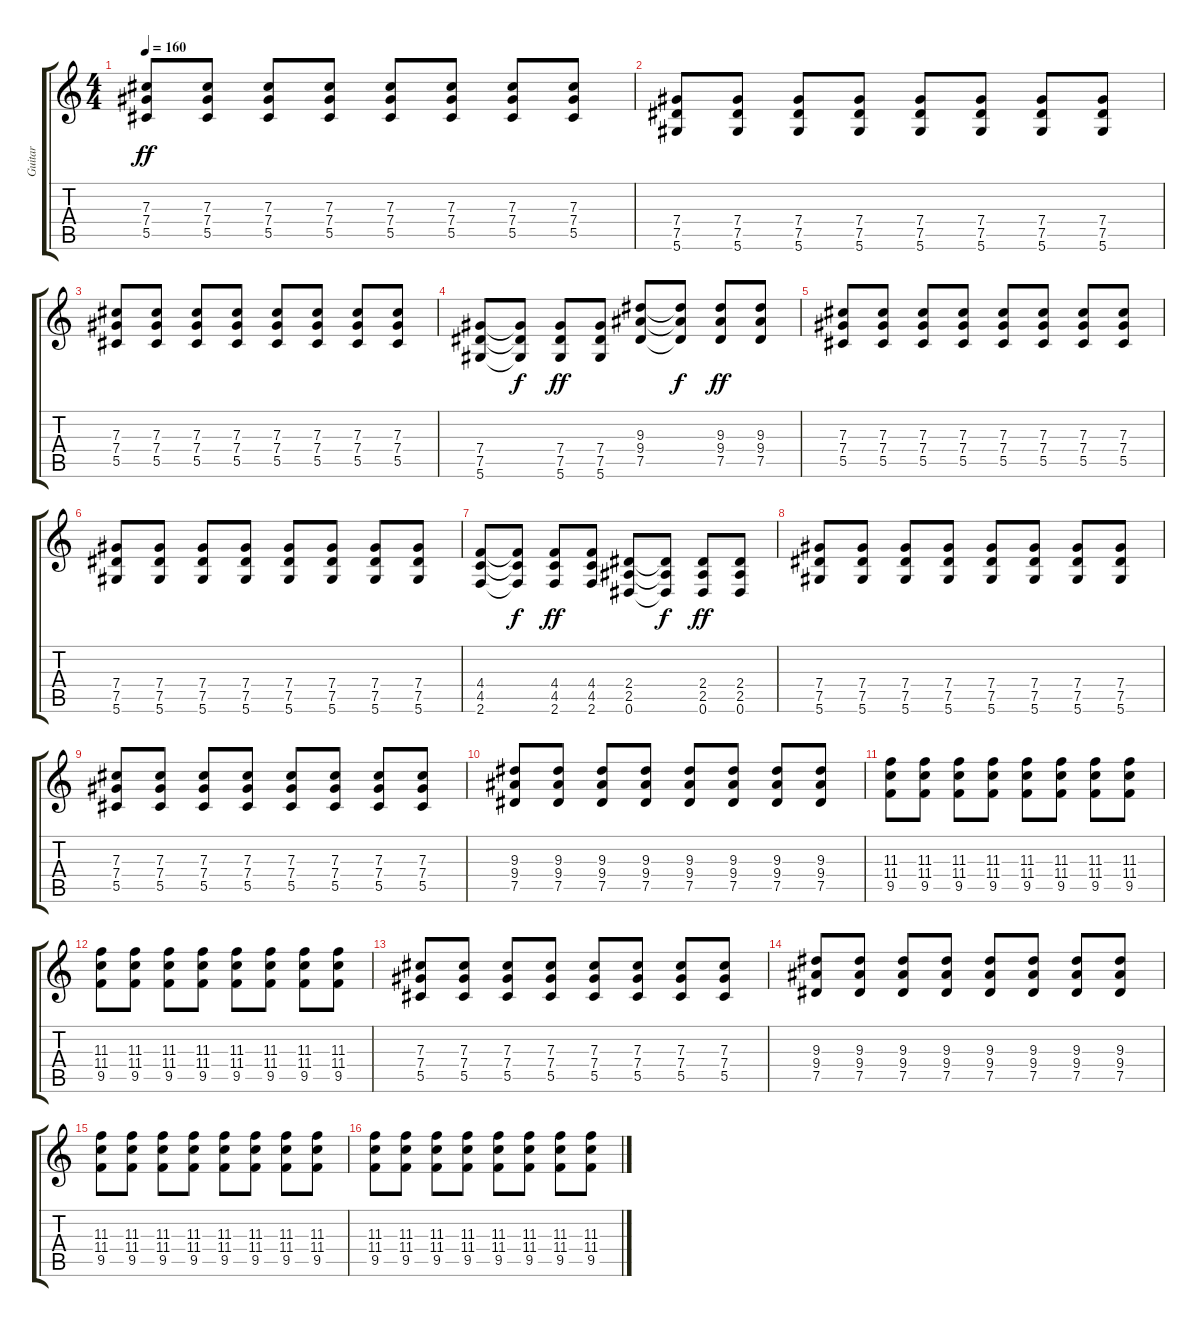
\track ("Guitar" "Guitar") {instrument overdrivenguitar}
\staff {score tabs}
\tuning (Eb4 Bb3 Gb3 Db3 Ab2 Eb2) {hide}
\ts (4 4)
\tempo 160
\clef g2
\ks c
(7.3 7.4 5.5).8{dy ff} (7.3 7.4 5.5).8 (7.3 7.4 5.5).8 (7.3 7.4 5.5).8 (7.3 7.4 5.5).8 (7.3 7.4 5.5).8 (7.3 7.4 5.5).8 (7.3 7.4 5.5).8 |
(7.4 7.5 5.6).8 (7.4 7.5 5.6).8 (7.4 7.5 5.6).8 (7.4 7.5 5.6).8 (7.4 7.5 5.6).8 (7.4 7.5 5.6).8 (7.4 7.5 5.6).8 (7.4 7.5 5.6).8 |
(7.3 7.4 5.5).8 (7.3 7.4 5.5).8 (7.3 7.4 5.5).8 (7.3 7.4 5.5).8 (7.3 7.4 5.5).8 (7.3 7.4 5.5).8 (7.3 7.4 5.5).8 (7.3 7.4 5.5).8 |
(7.4 7.5 5.6).8 (7.4{t} 7.5{t} 5.6{t}).8{dy f} (7.4 7.5 5.6).8{dy ff} (7.4 7.5 5.6).8 (9.3 9.4 7.5).8 (9.3{t} 9.4{t} 7.5{t}).8{dy f} (9.3 9.4 7.5).8{dy ff} (9.3 9.4 7.5).8 |
(7.3 7.4 5.5).8 (7.3 7.4 5.5).8 (7.3 7.4 5.5).8 (7.3 7.4 5.5).8 (7.3 7.4 5.5).8 (7.3 7.4 5.5).8 (7.3 7.4 5.5).8 (7.3 7.4 5.5).8 |
(7.4 7.5 5.6).8 (7.4 7.5 5.6).8 (7.4 7.5 5.6).8 (7.4 7.5 5.6).8 (7.4 7.5 5.6).8 (7.4 7.5 5.6).8 (7.4 7.5 5.6).8 (7.4 7.5 5.6).8 |
(4.4 4.5 2.6).8 (4.4{t} 4.5{t} 2.6{t}).8{dy f} (4.4 4.5 2.6).8{dy ff} (4.4 4.5 2.6).8 (2.4 2.5 0.6).8 (2.4{t} 2.5{t} 0.6{t}).8{dy f} (2.4 2.5 0.6).8{dy ff} (2.4 2.5 0.6).8 |
(7.4 7.5 5.6).8 (7.4 7.5 5.6).8 (7.4 7.5 5.6).8 (7.4 7.5 5.6).8 (7.4 7.5 5.6).8 (7.4 7.5 5.6).8 (7.4 7.5 5.6).8 (7.4 7.5 5.6).8 |
(7.3 7.4 5.5).8{volume 13} (7.3 7.4 5.5).8 (7.3 7.4 5.5).8 (7.3 7.4 5.5).8 (7.3 7.4 5.5).8 (7.3 7.4 5.5).8 (7.3 7.4 5.5).8 (7.3 7.4 5.5).8 |
(9.3 9.4 7.5).8 (9.3 9.4 7.5).8 (9.3 9.4 7.5).8 (9.3 9.4 7.5).8 (9.3 9.4 7.5).8 (9.3 9.4 7.5).8 (9.3 9.4 7.5).8 (9.3 9.4 7.5).8 |
(11.3 11.4 9.5).8 (11.3 11.4 9.5).8 (11.3 11.4 9.5).8 (11.3 11.4 9.5).8 (11.3 11.4 9.5).8 (11.3 11.4 9.5).8 (11.3 11.4 9.5).8 (11.3 11.4 9.5).8 |
(11.3 11.4 9.5).8 (11.3 11.4 9.5).8 (11.3 11.4 9.5).8 (11.3 11.4 9.5).8 (11.3 11.4 9.5).8 (11.3 11.4 9.5).8 (11.3 11.4 9.5).8 (11.3 11.4 9.5).8 |
(7.3 7.4 5.5).8 (7.3 7.4 5.5).8 (7.3 7.4 5.5).8 (7.3 7.4 5.5).8 (7.3 7.4 5.5).8 (7.3 7.4 5.5).8 (7.3 7.4 5.5).8 (7.3 7.4 5.5).8 |
(9.3 9.4 7.5).8 (9.3 9.4 7.5).8 (9.3 9.4 7.5).8 (9.3 9.4 7.5).8 (9.3 9.4 7.5).8 (9.3 9.4 7.5).8 (9.3 9.4 7.5).8 (9.3 9.4 7.5).8 |
(11.3 11.4 9.5).8 (11.3 11.4 9.5).8 (11.3 11.4 9.5).8 (11.3 11.4 9.5).8 (11.3 11.4 9.5).8 (11.3 11.4 9.5).8 (11.3 11.4 9.5).8 (11.3 11.4 9.5).8 |
(11.3 11.4 9.5).8 (11.3 11.4 9.5).8 (11.3 11.4 9.5).8 (11.3 11.4 9.5).8 (11.3 11.4 9.5).8 (11.3 11.4 9.5).8 (11.3 11.4 9.5).8 (11.3 11.4 9.5).8
